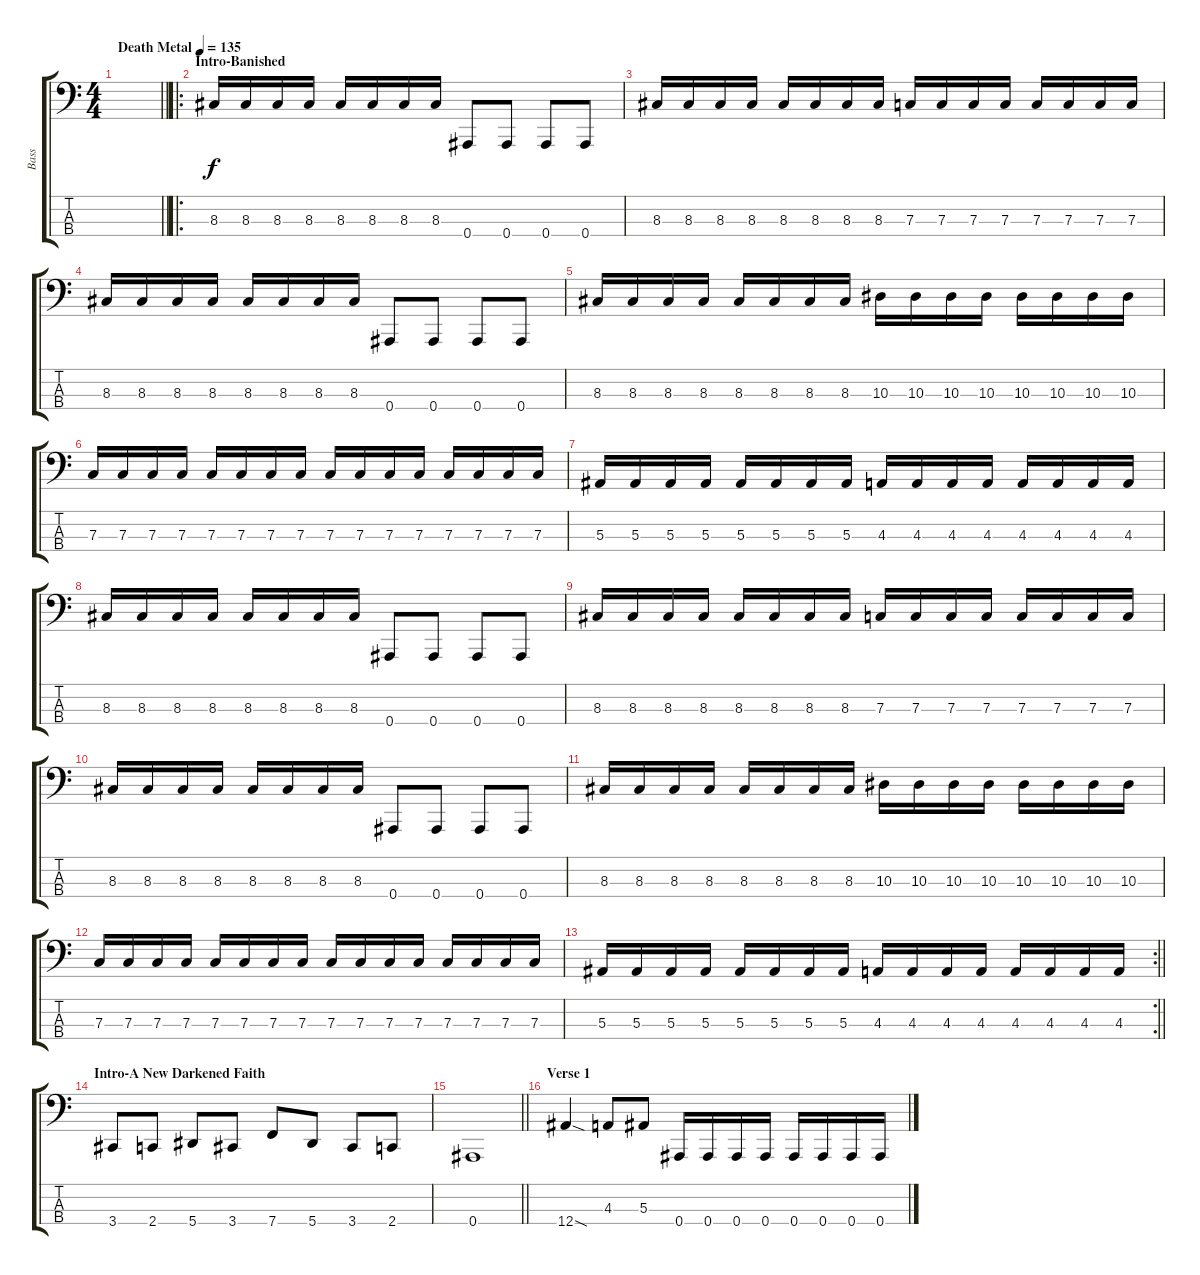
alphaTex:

\track ("Bass" "Bass") {instrument electricbasspick}
\staff {score tabs}
\tuning (Eb2 Bb1 F1 Bb0) {hide}
\ts (4 4)
\tempo (135 "Death Metal")
\clef f4
\barLineRight lightlight
\ks c
|
\ro
\section ("" "Intro-Banished")
8.3.16 8.3.16 8.3.16 8.3.16 8.3.16 8.3.16 8.3.16 8.3.16 0.4.8 0.4.8 0.4.8 0.4.8 |
8.3.16 8.3.16 8.3.16 8.3.16 8.3.16 8.3.16 8.3.16 8.3.16 7.3.16 7.3.16 7.3.16 7.3.16 7.3.16 7.3.16 7.3.16 7.3.16 |
8.3.16 8.3.16 8.3.16 8.3.16 8.3.16 8.3.16 8.3.16 8.3.16 0.4.8 0.4.8 0.4.8 0.4.8 |
8.3.16 8.3.16 8.3.16 8.3.16 8.3.16 8.3.16 8.3.16 8.3.16 10.3.16 10.3.16 10.3.16 10.3.16 10.3.16 10.3.16 10.3.16 10.3.16 |
7.3.16 7.3.16 7.3.16 7.3.16 7.3.16 7.3.16 7.3.16 7.3.16 7.3.16 7.3.16 7.3.16 7.3.16 7.3.16 7.3.16 7.3.16 7.3.16 |
5.3.16 5.3.16 5.3.16 5.3.16 5.3.16 5.3.16 5.3.16 5.3.16 4.3.16 4.3.16 4.3.16 4.3.16 4.3.16 4.3.16 4.3.16 4.3.16 |
8.3.16 8.3.16 8.3.16 8.3.16 8.3.16 8.3.16 8.3.16 8.3.16 0.4.8 0.4.8 0.4.8 0.4.8 |
8.3.16 8.3.16 8.3.16 8.3.16 8.3.16 8.3.16 8.3.16 8.3.16 7.3.16 7.3.16 7.3.16 7.3.16 7.3.16 7.3.16 7.3.16 7.3.16 |
8.3.16 8.3.16 8.3.16 8.3.16 8.3.16 8.3.16 8.3.16 8.3.16 0.4.8 0.4.8 0.4.8 0.4.8 |
8.3.16 8.3.16 8.3.16 8.3.16 8.3.16 8.3.16 8.3.16 8.3.16 10.3.16 10.3.16 10.3.16 10.3.16 10.3.16 10.3.16 10.3.16 10.3.16 |
7.3.16 7.3.16 7.3.16 7.3.16 7.3.16 7.3.16 7.3.16 7.3.16 7.3.16 7.3.16 7.3.16 7.3.16 7.3.16 7.3.16 7.3.16 7.3.16 |
\rc 2
\barLineRight lightlight
5.3.16 5.3.16 5.3.16 5.3.16 5.3.16 5.3.16 5.3.16 5.3.16 4.3.16 4.3.16 4.3.16 4.3.16 4.3.16 4.3.16 4.3.16 4.3.16 |
\section ("" "Intro-A New Darkened Faith")
3.4.8 2.4.8 5.4.8 3.4.8 7.4.8 5.4.8 3.4.8 2.4.8 |
\barLineRight lightlight
0.4.1 |
\section ("" "Verse 1")
12.4{sod}.4 4.3.8 5.3.8 0.4.16 0.4.16 0.4.16 0.4.16 0.4.16 0.4.16 0.4.16 0.4.16
